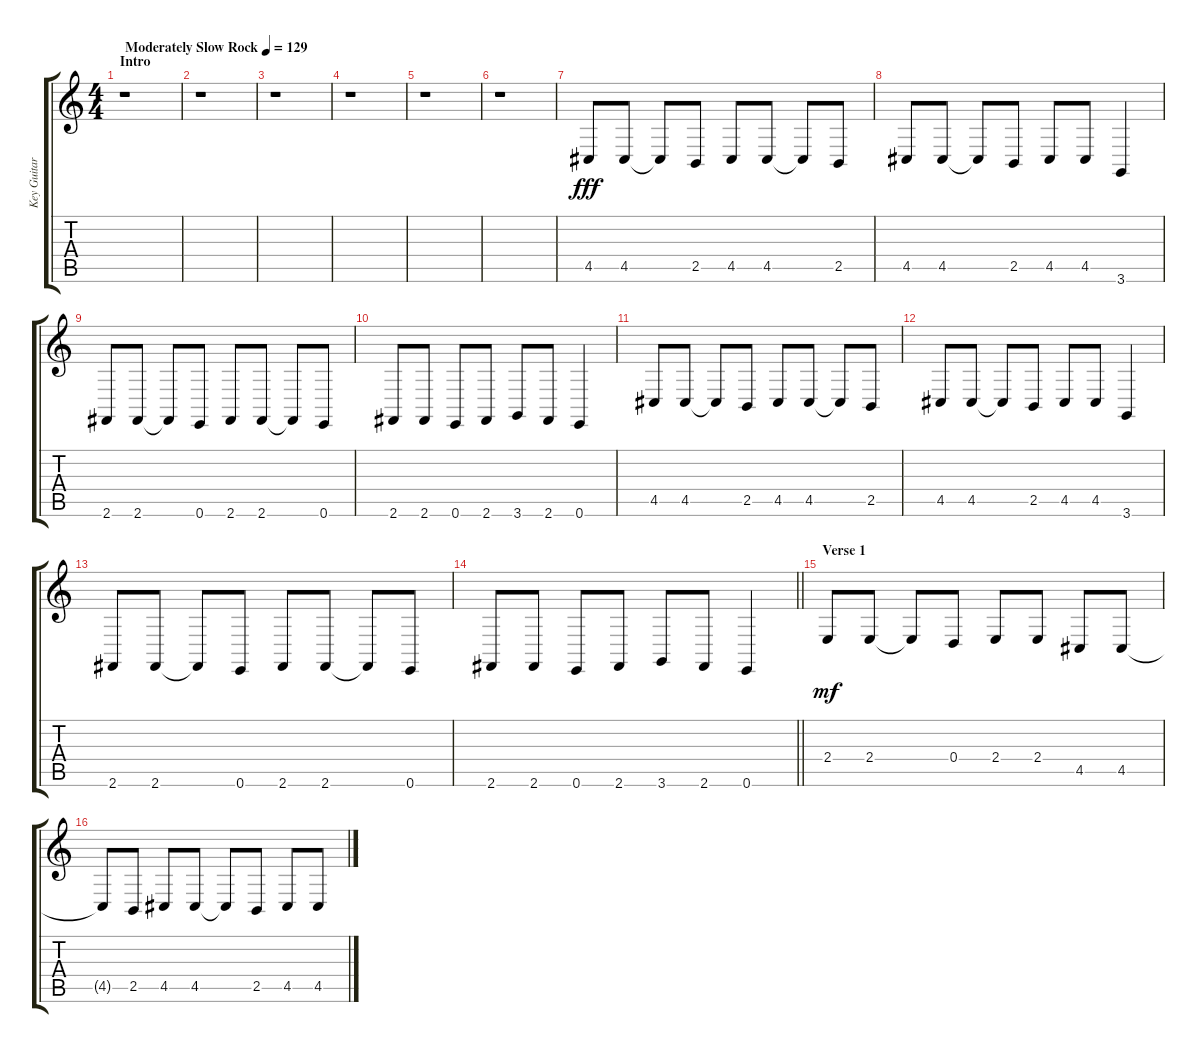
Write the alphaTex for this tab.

\track ("Key Guitar" "Key Guitar") {instrument clavinet}
\staff {score tabs}
\tuning (E4 B3 G3 D3 A2 E2) {hide}
\ts (4 4)
\section ("" "Intro")
\tempo (129 "Moderately Slow Rock")
\clef g2
\ks c
r.1{dy fff instrument clavinet} |
r.1 |
r.1 |
r.1 |
r.1 |
r.1 |
4.5.8 4.5.8 4.5{t}.8 2.5.8 4.5.8 4.5.8 4.5{t}.8 2.5.8 |
4.5.8 4.5.8 4.5{t}.8 2.5.8 4.5.8 4.5.8 3.6.4 |
2.6.8 2.6.8 2.6{t}.8 0.6.8 2.6.8 2.6.8 2.6{t}.8 0.6.8 |
2.6.8 2.6.8 0.6.8 2.6.8 3.6.8 2.6.8 0.6.4 |
4.5.8 4.5.8 4.5{t}.8 2.5.8 4.5.8 4.5.8 4.5{t}.8 2.5.8 |
4.5.8 4.5.8 4.5{t}.8 2.5.8 4.5.8 4.5.8 3.6.4 |
2.6.8 2.6.8 2.6{t}.8 0.6.8 2.6.8 2.6.8 2.6{t}.8 0.6.8 |
\barLineRight lightlight
2.6.8 2.6.8 0.6.8 2.6.8 3.6.8 2.6.8 0.6.4 |
\section ("" "Verse 1")
2.4.8{dy mf} 2.4.8 2.4{t}.8 0.4.8 2.4.8 2.4.8 4.5.8 4.5.8 |
4.5{t}.8 2.5.8 4.5.8 4.5.8 4.5{t}.8 2.5.8 4.5.8 4.5.8
